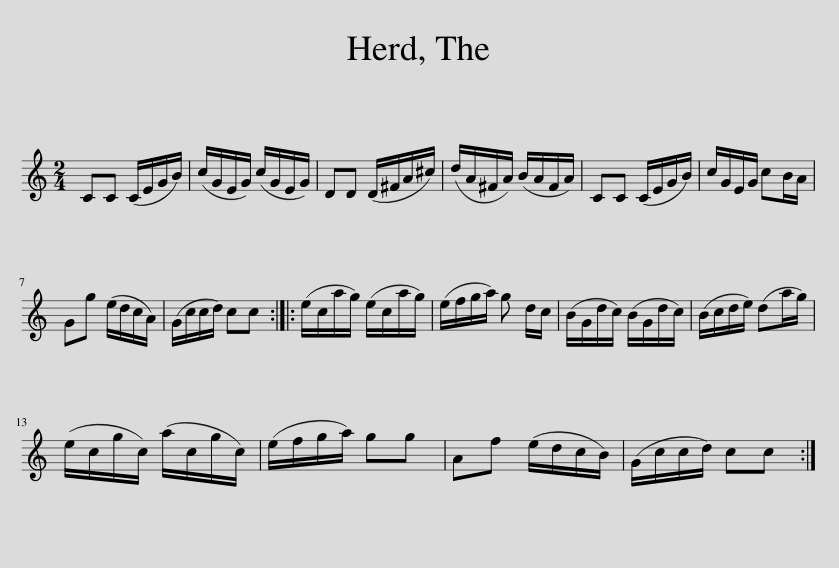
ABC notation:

X:1
L:1/8
M:2/4
I:linebreak $
K:C
V:1 treble
V:1
 CC (C/E/G/B/) | (c/G/E/G/) (c/G/E/G/) | DD (D/^F/A/^c/) | (d/A/^F/A/) (B/A/F/A/) | CC (C/E/G/B/) | %5
 c/G/E/G/ cB/A/ |$ Gg (e/d/c/A/) | (G/c/c/d/) cc :: (e/c/a/g/) (e/c/a/g/) | (e/f/g/a/) g d/c/ | %10
 (B/G/d/c/) (B/G/d/c/) | (B/c/d/e/) (da/g/) |$ (e/c/g/c/) (a/c/g/c/) | (e/f/g/a/) gg | Af (e/d/c/B/) | %15
 (G/c/c/d/) cc :| %16
